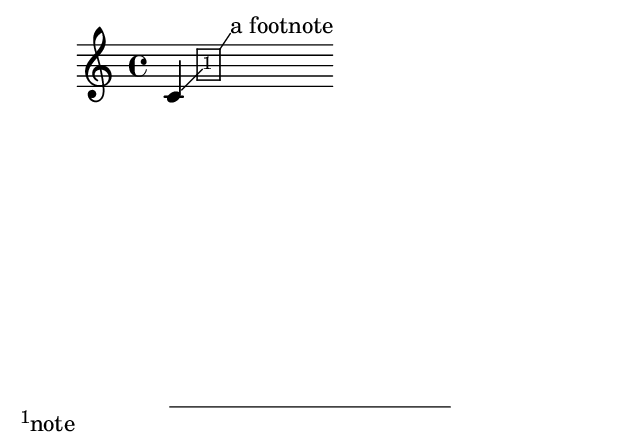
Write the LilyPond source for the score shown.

%% Generated by lilypond-book
%% Options: [exampleindent=10.16\mm,indent=0\mm,line-width=160\mm]
\include "lilypond-book-preamble.ly"


% ****************************************************************
% Start cut-&-pastable-section
% ****************************************************************

#(ly:set-option 'eps-box-padding 3.000000)



\paper {
  indent = 0\mm
  line-width = 160\mm
  % offset the left padding, also add 1mm as lilypond creates cropped
  % images with a little space on the right
  line-width = #(- line-width (* mm  3.000000) (* mm 1))
}

\layout {
  
}




% ****************************************************************
% ly snippet:
% ****************************************************************
\sourcefilename "/lilypond-2.24.3/input/regression/sticky-second-order.ly"
\sourcefileline 0
\version "2.23.4"

\header {
  texidoc = "Sticky grobs can be attached to other sticky grobs."
}

#(set-default-paper-size "a7landscape")

\book {
  \new Score \with {
    \consists Balloon_engraver
  }
  {
    \balloonGrobText Footnote #'(1 . 1.5) "a footnote"
    \once \override Score.Footnote.X-extent = #'(1 . 3)
    \once \override Score.Footnote.Y-extent = #'(-0.3 . 2.5)
    \footnote #'(2 . 2) "note" NoteHead
    c'
  }
}



% ****************************************************************
% end ly snippet
% ****************************************************************
